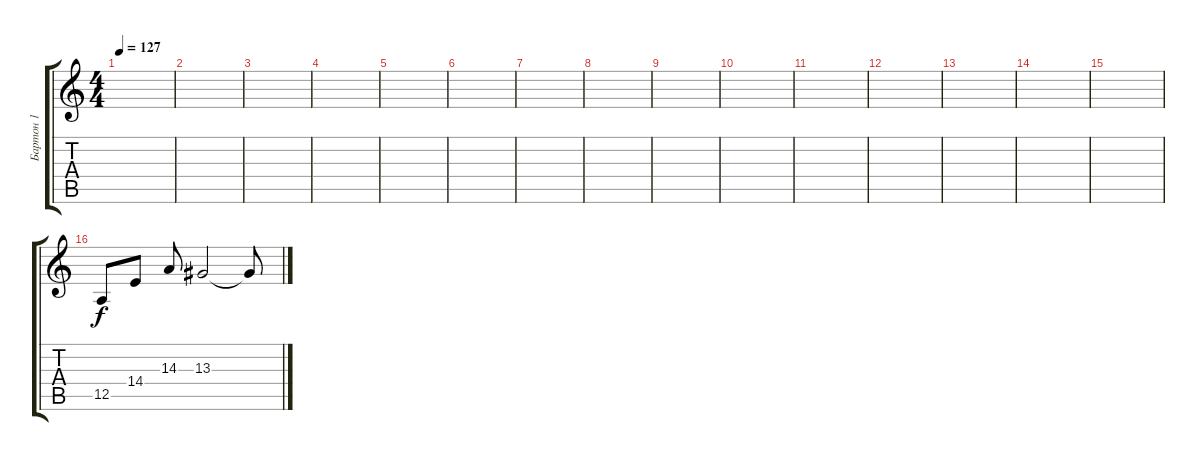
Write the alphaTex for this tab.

\track ("Бартон 1" "Бартон 1") {instrument musicbox}
\staff {score tabs}
\tuning (E4 B3 G3 D3 A2 E2) {hide}
\ts (4 4)
\tempo 127
\clef g2
\ks c
|
|
|
|
|
|
|
|
|
|
|
|
|
|
|
12.5.8 14.4.8 14.3.8 13.3.2 13.3{t}.8
